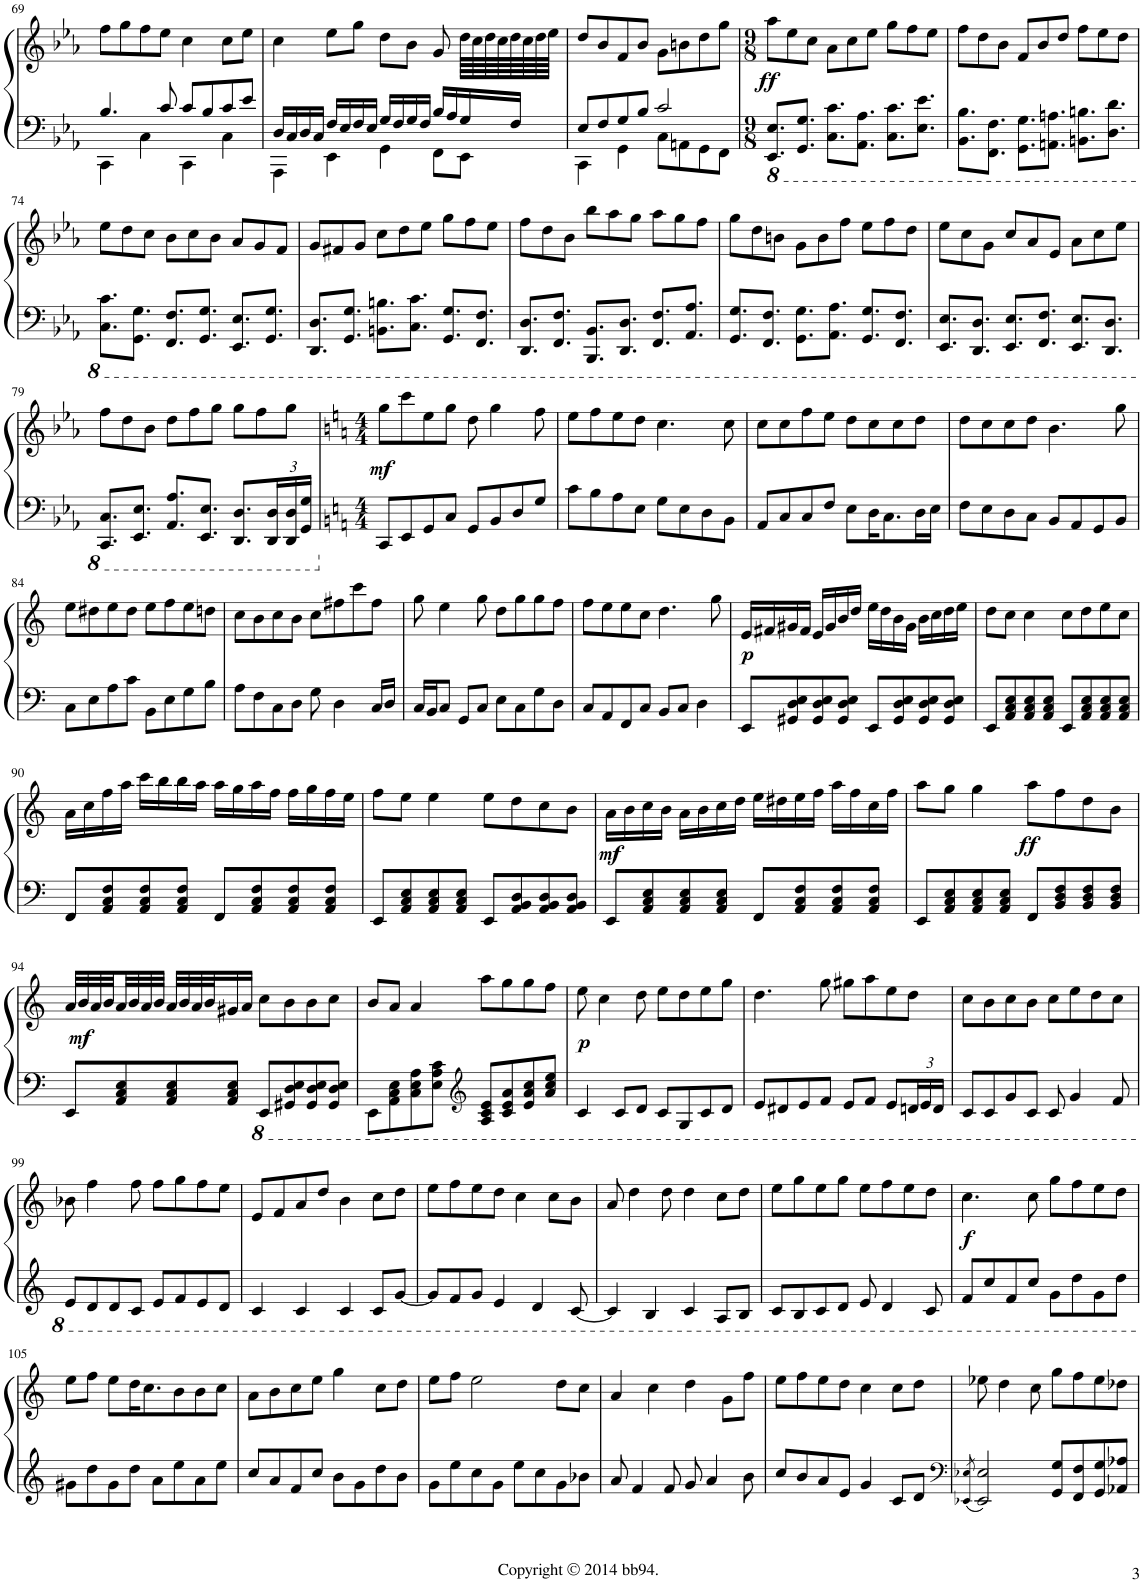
**kern	**kern	**dynam
*part1	*part1	*part1
*staff2	*staff1	*staff1/2
*I"Piano	*	*
*I'Pno	*	*
!!LO:PB:g=z
*clefF4	*clefG2	*
*k[b-e-a-]	*k[b-e-a-]	*
*M4/4	*M4/4	*
=69	=69	=69
*^	*	*
4.B-/	4CC\	8ff\L	.
.	.	8gg\	.
.	4C\	8ff\	.
8c/	.	8ee-\J	.
8c/L	4CC\	4cc\	.
8B-/	.	.	.
8c/	4C\	8cc\L	.
8e-/J	.	8ee-\J	.
=70	=70	=70	=70
16D/LL	4AAA-\	4cc\	.
16C/	.	.	.
16D/	.	.	.
16C/JJ	.	.	.
16F/LL	4EE-\	8ee-\L	.
16E-/	.	.	.
16F/	.	8gg\J	.
16E-/JJ	.	.	.
16G/LL	4GG\	8dd\L	.
16F/	.	.	.
16G/	.	8b-\J	.
16F/JJ	.	.	.
16B-/LL	8FF\L	8g/	.
16A-/	.	.	.
16G/	8EE-\J	64dd\LLLL	.
.	.	64cc\	.
.	.	64dd\	.
.	.	64cc\	.
16F/JJ	.	64dd\	.
.	.	64cc\	.
.	.	64dd\	.
.	.	64ee-\JJJJ	.
=71	=71	=71	=71
8E-/L	4CC\	8dd/L	.
8F/	.	8b-/	.
8G/	4GG\	8f/	.
8B-/J	.	8b-/J	.
2c/	8C\L	8g\L	.
.	8AAn\	8bn\	.
.	8GG\	8dd\	.
.	8FF\J	8gg\J	.
*v	*v	*	*
=72	=72	=72
*M9/8	*M9/8	*
*8ba	*	*
*^	*	*
!	!	!	!LO:DY:b
*v	*v	*	*
8.EEE-/ 8.EE-/L	8aa-\L	ff
.	8ee-\	.
8.GGG/ 8.GG/J	.	.
.	8cc\J	.
8.CC\ 8.C\L	8a-\L	.
.	8cc\	.
8.AAA-\ 8.AA-\J	.	.
.	8ee-\J	.
8.CC\ 8.C\L	8gg\L	.
.	8ff\	.
8.EE-\ 8.E-\J	.	.
.	8ee-\J	.
=73	=73	=73
8.BBB-\ 8.BB-\L	8ff\L	.
.	8dd\	.
8.FFF\ 8.FF\J	.	.
.	8b-\J	.
8.GGG\ 8.GG\L	8f/L	.
.	8b-/	.
8.AAAn\ 8.AAn\J	.	.
.	8dd/J	.
8.BBBn\ 8.BBn\L	8ff\L	.
.	8ee-\	.
8.DD\ 8.D\J	.	.
.	8dd\J	.
!!LO:LB:g=z
=74	=74	=74
8.CC\ 8.C\L	8ee-\L	.
.	8dd\	.
8.GGG\ 8.GG\J	.	.
.	8cc\J	.
8.FFF/ 8.FF/L	8b-\L	.
.	8cc\	.
8.GGG/ 8.GG/J	.	.
.	8b-\J	.
8.EEE-/ 8.EE-/L	8a-/L	.
.	8g/	.
8.GGG/ 8.GG/J	.	.
.	8f/J	.
=75	=75	=75
8.DDD/ 8.DD/L	8g/L	.
.	8f#X/	.
8.GGG/ 8.GG/J	.	.
.	8g/J	.
8.BBBn\ 8.BBn\L	8cc\L	.
.	8dd\	.
8.CC\ 8.C\J	.	.
.	8ee-\J	.
8.GGG/ 8.GG/L	8gg\L	.
.	8ff\	.
8.FFF/ 8.FF/J	.	.
.	8ee-\J	.
=76	=76	=76
8.DDD/ 8.DD/L	8ff\L	.
.	8dd\	.
8.FFF/ 8.FF/J	.	.
.	8b-\J	.
8.BBBB-/ 8.BBB-/L	8bb-\L	.
.	8aa-\	.
8.DDD/ 8.DD/J	.	.
.	8gg\J	.
8.FFF/ 8.FF/L	8aa-\L	.
.	8gg\	.
8.AAA-/ 8.AA-/J	.	.
.	8ff\J	.
=77	=77	=77
8.GGG/ 8.GG/L	8gg\L	.
.	8dd\	.
8.FFF/ 8.FF/J	.	.
.	8bn\J	.
8.GGG\ 8.GG\L	8g\L	.
.	8b\	.
8.AAA-\ 8.AA-\J	.	.
.	8ff\J	.
8.GGG/ 8.GG/L	8ee-\L	.
.	8ff\	.
8.FFF/ 8.FF/J	.	.
.	8dd\J	.
=78	=78	=78
8.EEE-/ 8.EE-/L	8ee-\L	.
.	8cc\	.
8.DDD/ 8.DD/J	.	.
.	8g\J	.
8.EEE-/ 8.EE-/L	8cc/L	.
.	8a-/	.
8.FFF/ 8.FF/J	.	.
.	8e-/J	.
8.EEE-/ 8.EE-/L	8a-\L	.
.	8cc\	.
8.DDD/ 8.DD/J	.	.
.	8ee-\J	.
!!LO:LB:g=z
=79	=79	=79
8.CCC/ 8.CC/L	8ff\L	.
.	8dd\	.
8.EEE-/ 8.EE-/J	.	.
.	8b-\J	.
8.AAA-/ 8.AA-/L	8dd\L	.
.	8ff\	.
8.EEE-/ 8.EE-/J	.	.
.	8gg\J	.
8.DDD/ 8.DD/L	8gg\L	.
.	8ff\	.
16DDD/ 16DD/L	.	.
16DDD/ 16DD/	8gg\J	.
16GGG/ 16GG/JJ	.	.
=80	=80	=80
*k[]	*k[]	*
*M4/4	*M4/4	*
*X8ba	*	*
!	!	!LO:DY:b
8CC/L	8gg\L	mf
8EE/	8ccc\	.
8GG/	8ee\	.
8C/J	8gg\J	.
8GG/L	8dd\	.
8BB/	4gg\	.
8D/	.	.
8G/J	8ff\	.
=81	=81	=81
8c\L	8ee\L	.
8B\	8ff\	.
8A\	8ee\	.
8E\J	8dd\J	.
8G\L	4.cc\	.
8E\	.	.
8D\	.	.
8BB\J	8cc\	.
=82	=82	=82
8AA/L	8cc\L	.
8C/	8cc\	.
8C/	8ff\	.
8F/J	8ee\J	.
8E\L	8dd\L	.
16D\K	8cc\	.
8.C\	.	.
.	8cc\	.
16D\L	8dd\J	.
16E\JJ	.	.
=83	=83	=83
8F\L	8dd\L	.
8E\	8cc\	.
8D\	8cc\	.
8C\J	8dd\J	.
8BB/L	4.b\	.
8AA/	.	.
8GG/	.	.
8BB/J	8gg\	.
!!LO:LB:g=z
=84	=84	=84
8C\L	8ee\L	.
8E\	8dd#X\	.
8A\	8ee\	.
8c\J	8dd#\J	.
8BB\L	8ee\L	.
8E\	8ff\	.
8G\	8ee\	.
8B\J	8ddn\J	.
=85	=85	=85
8A\L	8cc\L	.
8F\	8b\	.
8C\	8cc\	.
8D\J	8b\J	.
8G\	8cc\L	.
4D\	8ff#X\	.
.	8ccc\	.
16C/LL	8ff#\J	.
16D/JJ	.	.
=86	=86	=86
16C/LL	8gg\	.
16BB/J	.	.
8C/J	4ee\	.
8GG/L	.	.
8C/J	8gg\	.
8E\L	8dd\L	.
8C\	8gg\	.
8G\	8gg\	.
8D\J	8ff\J	.
=87	=87	=87
8C/L	8ff\L	.
8AA/	8ee\	.
8FF/	8ee\	.
8C/J	8cc\J	.
8BB/L	4.dd\	.
8C/J	.	.
4D\	.	.
.	8gg\	.
=88	=88	=88
!	!	!LO:DY:b
8EE/L	16e/LL	p
.	16f#X/	.
8GG#X/ 8D/ 8E/	16g#X/	.
.	16f#/JJ	.
8GG#/ 8D/ 8E/	16e/LL	.
.	16g#/	.
8GG#/ 8D/ 8E/J	16b/	.
.	16dd/JJ	.
8EE/L	16ee\LL	.
.	16dd\	.
8GG#/ 8D/ 8E/	16b\	.
.	16g#\JJ	.
8GG#/ 8D/ 8E/	16b\LL	.
.	16cc\	.
8GG#/ 8D/ 8E/J	16dd\	.
.	16ee\JJ	.
=89	=89	=89
8EE/L	8dd\L	.
8AA/ 8C/ 8E/	8cc\J	.
8AA/ 8C/ 8E/	4cc\	.
8AA/ 8C/ 8E/J	.	.
8EE/L	8cc\L	.
8AA/ 8C/ 8E/	8dd\	.
8AA/ 8C/ 8E/	8ee\	.
8AA/ 8C/ 8E/J	8cc\J	.
!!LO:LB:g=z
=90	=90	=90
8FF/L	16a\LL	.
.	16cc\	.
8AA/ 8C/ 8F/	16ff\	.
.	16aa\JJ	.
8AA/ 8C/ 8F/	16ccc\LL	.
.	16bb\	.
8AA/ 8C/ 8F/J	16bb\	.
.	16aa\JJ	.
8FF/L	16aa\LL	.
.	16gg\	.
8AA/ 8C/ 8F/	16aa\	.
.	16ff\JJ	.
8AA/ 8C/ 8F/	16ff\LL	.
.	16gg\	.
8AA/ 8C/ 8F/J	16ff\	.
.	16ee\JJ	.
=91	=91	=91
8EE/L	8ff\L	.
8AA/ 8C/ 8E/	8ee\J	.
8AA/ 8C/ 8E/	4ee\	.
8AA/ 8C/ 8E/J	.	.
8EE/L	8ee\L	.
8AA/ 8BB/ 8D/	8dd\	.
8AA/ 8BB/ 8D/	8cc\	.
8AA/ 8BB/ 8D/J	8b\J	.
=92	=92	=92
!	!	!LO:DY:b
8EE/L	16a\LL	mf
.	16b\	.
8AA/ 8C/ 8E/	16cc\	.
.	16b\JJ	.
8AA/ 8C/ 8E/	16a\LL	.
.	16b\	.
8AA/ 8C/ 8E/J	16cc\	.
.	16dd\JJ	.
8FF/L	16ee\LL	.
.	16dd#X\	.
8AA/ 8C/ 8F/	16ee\	.
.	16ff\JJ	.
8AA/ 8C/ 8F/	16aa\LL	.
.	16ff\	.
8AA/ 8C/ 8F/J	16cc\	.
.	16ff\JJ	.
=93	=93	=93
8EE/L	8aa\L	.
8AA/ 8C/ 8E/	8gg\J	.
8AA/ 8C/ 8E/	4gg\	.
8AA/ 8C/ 8E/J	.	.
!	!	!LO:DY:b
8FF/L	8aa\L	ff
8BB/ 8D/ 8F/	8ff\	.
8BB/ 8D/ 8F/	8dd\	.
8BB/ 8D/ 8F/J	8b\J	.
!!LO:LB:g=z
=94	=94	=94
8EE/L	32a/LLL	.
!	!	!LO:DY:b
.	32b/	mf
.	32a/	.
.	32b/	.
8AA/ 8C/ 8E/	32a/	.
.	32b/	.
.	32a/	.
.	32b/JJJ	.
8AA/ 8C/ 8E/	32a/LLL	.
.	32b/	.
.	32a/	.
.	32b/J	.
8AA/ 8C/ 8E/J	16g#X/	.
.	16a/JJ	.
8EE/L	8cc\L	.
8GG#X/ 8D/ 8E/	8b\	.
8GG#/ 8D/ 8E/	8b\	.
8GG#/ 8D/ 8E/J	8cc\J	.
=95	=95	=95
8EE\L	8b/L	.
8AA\ 8C\ 8E\	8a/J	.
8C\ 8E\ 8A\	4a/	.
8E\ 8A\ 8c\J	.	.
*clefG2	*	*
8A/ 8c/ 8e/L	8aa\L	.
8c/ 8e/ 8a/	8gg\	.
8e/ 8a/ 8cc/	8gg\	.
8a/ 8cc/ 8ee/J	8ff\J	.
=96	=96	=96
!	!	!LO:DY:b
4c/	8ee\	p
.	4cc\	.
8c/L	.	.
8d/J	8dd\	.
8c/L	8ee\L	.
8G/	8dd\	.
8c/	8ee\	.
8d/J	8gg\J	.
=97	=97	=97
8e/L	4.dd\	.
8d#X/	.	.
8e/	.	.
8f/J	8gg\	.
8e/L	8gg#X\L	.
8f/J	8aa\	.
8e/L	8ee\	.
*Xbrackettup	*	*
24dn/L	8dd\J	.
24e/	.	.
24d/JJ	.	.
=98	=98	=98
8c/L	8cc\L	.
8c/	8b\	.
8g/	8cc\	.
8c/J	8b\J	.
8c/	8cc\L	.
4g/	8ee\	.
.	8dd\	.
8f/	8cc\J	.
!!LO:LB:g=z
=99	=99	=99
8e/L	8b-X\	.
8d/	4ff\	.
8d/	.	.
8c/J	8ff\	.
8e/L	8ff\L	.
8f/	8gg\	.
8e/	8ff\	.
8d/J	8ee\J	.
=100	=100	=100
4c/	8ee/L	.
.	8ff/	.
4c/	8aa/	.
.	8ddd/J	.
4c/	4bb\	.
8c/L	8ccc\L	.
[8g/J	8ddd\J	.
=101	=101	=101
8g/L]	8eee\L	.
8f/	8fff\	.
8g/J	8eee\	.
4e/	8ddd\J	.
.	4ccc\	.
4d/	.	.
.	8ccc\L	.
[8c/	8bb\J	.
=102	=102	=102
4c/]	8aa/	.
.	4ddd\	.
4B/	.	.
.	8ddd\	.
4c/	4ddd\	.
8A/L	8ccc\L	.
8B/J	8ddd\J	.
=103	=103	=103
8c/L	8eee\L	.
8B/	8ggg\	.
8c/	8eee\	.
8d/J	8ggg\J	.
8e/	8eee\L	.
4d/	8fff\	.
.	8eee\	.
8c/	8ddd\J	.
=104	=104	=104
!	!	!LO:DY:b
8f/L	4.ccc\	f
8cc/	.	.
8f/	.	.
8cc/J	8ccc\	.
8g\L	8ggg\L	.
8dd\	8fff\	.
8g\	8eee\	.
8dd\J	8ddd\J	.
!!LO:LB:g=z
=105	=105	=105
8g#X\L	8eee\L	.
8dd\	8fff\J	.
8g#\	8eee\L	.
8dd\J	16ddd\K	.
.	8.ccc\	.
8a\L	.	.
8ee\	8bb\	.
8a\	8bb\	.
8ee\J	8ccc\J	.
=106	=106	=106
8cc/L	8aa\L	.
8a/	8bb\	.
8f/	8ccc\	.
8cc/J	8eee\J	.
8b\L	4ggg\	.
8g\	.	.
8dd\	8ccc\L	.
8b\J	8ddd\J	.
=107	=107	=107
8g\L	8eee\L	.
8ee\	8fff\J	.
8cc\	2eee\	.
8g\J	.	.
8ee\L	.	.
8cc\	.	.
8g\	8ddd\L	.
8b-X\J	8ccc\J	.
=108	=108	=108
8a/	4aa/	.
4f/	.	.
.	4ccc\	.
8f/	.	.
8g/	4ddd\	.
4a/	.	.
.	8gg\L	.
8b\	8fff\J	.
=109	=109	=109
8cc/L	8eee\L	.
8b/	8fff\	.
8a/	8eee\	.
8e/J	8ddd\J	.
4g/	4ccc\	.
8c/L	8ccc\L	.
8d/J	8ddd\J	.
=110	=110	=110
*clefF4	*	*
8qEE-X/ 8qE-X/	.	.
2EE-/ 2E-/	8eee-X\	.
.	4ddd\	.
.	8ccc\	.
8GG/ 8G/L	8ggg\L	.
8FF/ 8F/	8fff\	.
8GG/ 8G/	8eee-\	.
8AA-X/ 8A-X/J	8ddd-X\J	.
=	=	=
*-	*-	*-
